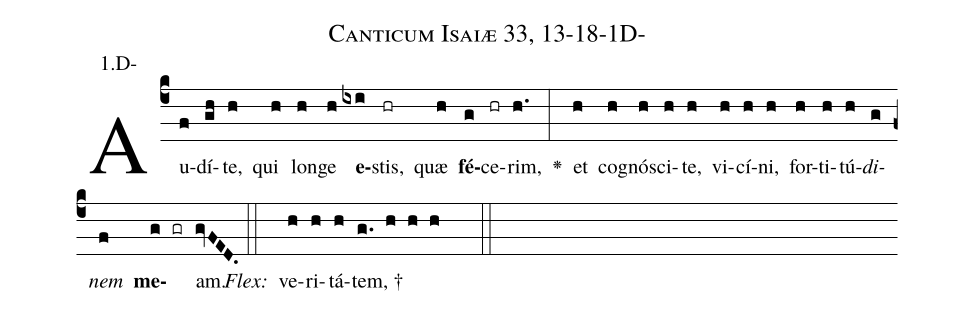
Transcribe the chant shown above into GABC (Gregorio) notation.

name: Canticum Isaiæ 33, 13-18-1D-;
annotation: 1.D-;
%%
(c4)Au(f)dí(gh)te,(h) qui(h) lon(h)ge(h) <b>e</b>(ixi)stis,(hr) quæ(h) <b>fé</b>(g)ce(hr)rim,(h.) <v>\greheightstar</v>(:) et(h) co(h)gnó(h)sci(h)te,(h) vi(h)cí(h)ni,(h) for(h)ti(h)tú(h)<i>di</i>(g)<i>nem</i>(f) <b>me</b>(g gr)am.(gvFED.) (::)
<i>Flex:</i>()  ve(h)ri(h)tá(h)tem, †(g. h h h  ::)

%E(h) u(h) o(g) u(f) a(g) e.(gvFED.) (::)
